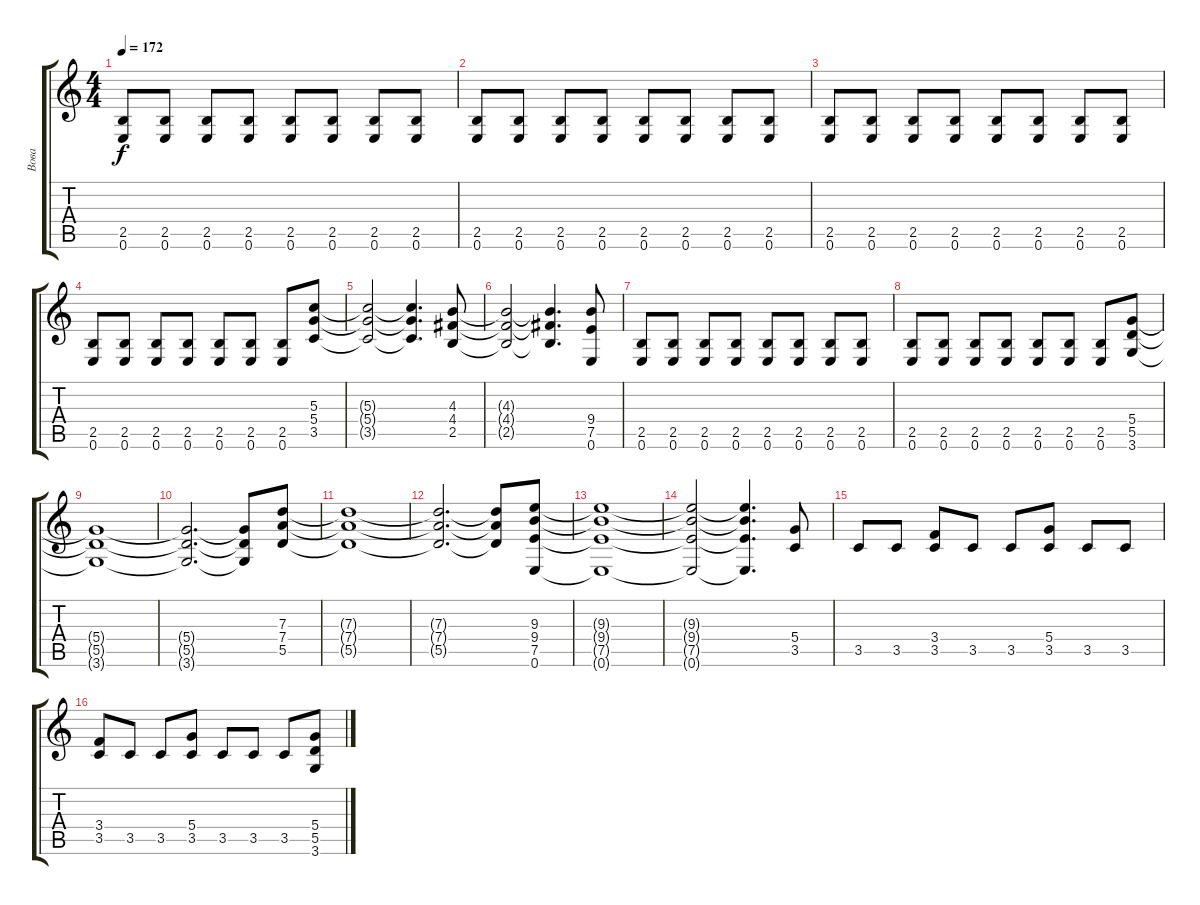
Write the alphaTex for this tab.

\track ("Вова" "Вова") {instrument distortionguitar}
\staff {score tabs}
\tuning (E4 B3 G3 D3 A2 E2) {hide}
\ts (4 4)
\tempo 172
\clef g2
\ks c
(2.5 0.6).8{dy f} (2.5 0.6).8 (2.5 0.6).8 (2.5 0.6).8 (2.5 0.6).8 (2.5 0.6).8 (2.5 0.6).8 (2.5 0.6).8 |
(2.5 0.6).8 (2.5 0.6).8 (2.5 0.6).8 (2.5 0.6).8 (2.5 0.6).8 (2.5 0.6).8 (2.5 0.6).8 (2.5 0.6).8 |
(2.5 0.6).8 (2.5 0.6).8 (2.5 0.6).8 (2.5 0.6).8 (2.5 0.6).8 (2.5 0.6).8 (2.5 0.6).8 (2.5 0.6).8 |
(2.5 0.6).8 (2.5 0.6).8 (2.5 0.6).8 (2.5 0.6).8 (2.5 0.6).8 (2.5 0.6).8 (2.5 0.6).8 (5.3 5.4 3.5).8 |
(5.3{t} 5.4{t} 3.5{t}).2 (5.3{t} 5.4{t} 3.5{t}).4{d} (4.3 4.4 2.5).8 |
(4.3{t} 4.4{t} 2.5{t}).2 (4.3{t} 4.4{t} 2.5{t}).4{d} (9.4 7.5 0.6).8 |
(2.5 0.6).8 (2.5 0.6).8 (2.5 0.6).8 (2.5 0.6).8 (2.5 0.6).8 (2.5 0.6).8 (2.5 0.6).8 (2.5 0.6).8 |
(2.5 0.6).8 (2.5 0.6).8 (2.5 0.6).8 (2.5 0.6).8 (2.5 0.6).8 (2.5 0.6).8 (2.5 0.6).8 (5.4 5.5 3.6).8 |
(5.4{t} 5.5{t} 3.6{t}).1 |
(5.4{t} 5.5{t} 3.6{t}).2{d} (5.4{t} 5.5{t} 3.6{t}).8 (7.3 7.4 5.5).8 |
(7.3{t} 7.4{t} 5.5{t}).1 |
(7.3{t} 7.4{t} 5.5{t}).2{d} (7.3{t} 7.4{t} 5.5{t}).8 (9.3 9.4 7.5 0.6).8 |
(9.3{t} 9.4{t} 7.5{t} 0.6{t}).1 |
(9.3{t} 9.4{t} 7.5{t} 0.6{t}).2 (9.3{t} 9.4{t} 7.5{t} 0.6{t}).4{d} (5.4 3.5).8 |
3.5.8 3.5.8 (3.4 3.5).8 3.5.8 3.5.8 (5.4 3.5).8 3.5.8 3.5.8 |
(3.4 3.5).8 3.5.8 3.5.8 (5.4 3.5).8 3.5.8 3.5.8 3.5.8 (5.4 5.5 3.6).8
